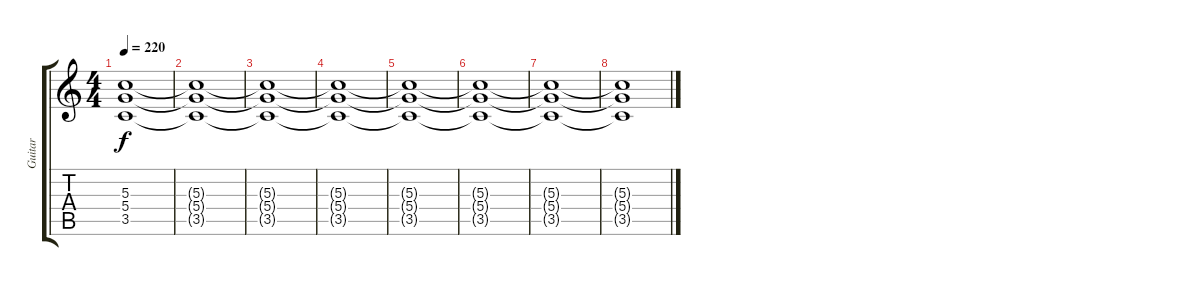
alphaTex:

\track ("Guitar" "Guitar") {instrument distortionguitar}
\staff {score tabs}
\tuning (E4 B3 G3 D3 A2 E2) {hide}
\ts (4 4)
\tempo 220
\clef g2
\ks c
(5.3 5.4 3.5).1{dy f} |
(5.3{t} 5.4{t} 3.5{t}).1{volume 8} |
(5.3{t} 5.4{t} 3.5{t}).1 |
(5.3{t} 5.4{t} 3.5{t}).1 |
(5.3{t} 5.4{t} 3.5{t}).1{volume 0} |
(5.3{t} 5.4{t} 3.5{t}).1 |
(5.3{t} 5.4{t} 3.5{t}).1 |
(5.3{t} 5.4{t} 3.5{t}).1
